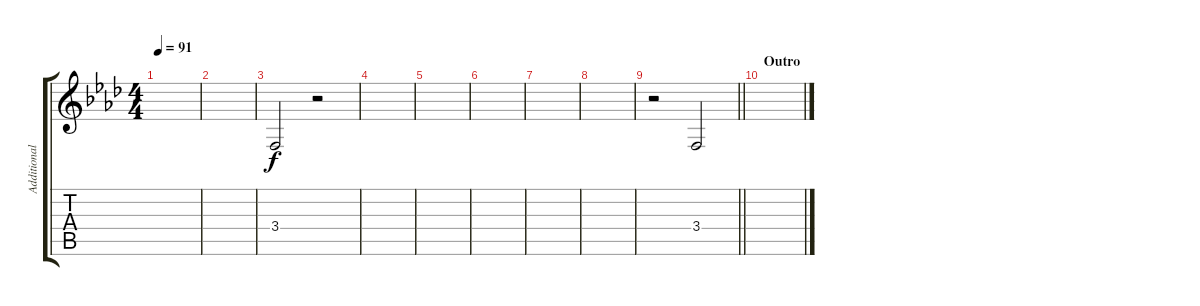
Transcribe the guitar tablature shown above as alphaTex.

\track ("Additional FX" "Additional") {instrument helicopter}
\staff {score tabs}
\tuning (E4 B3 G3 D3 A2 E2) {hide}
\ts (4 4)
\tempo 91
\clef g2
\ks fminor
|
|
3.4.2 r.2 |
|
|
|
|
|
\barLineRight lightlight
r.2{volume 13 instrument reversecymbal} 3.4.2 |
\section ("" "Outro")
